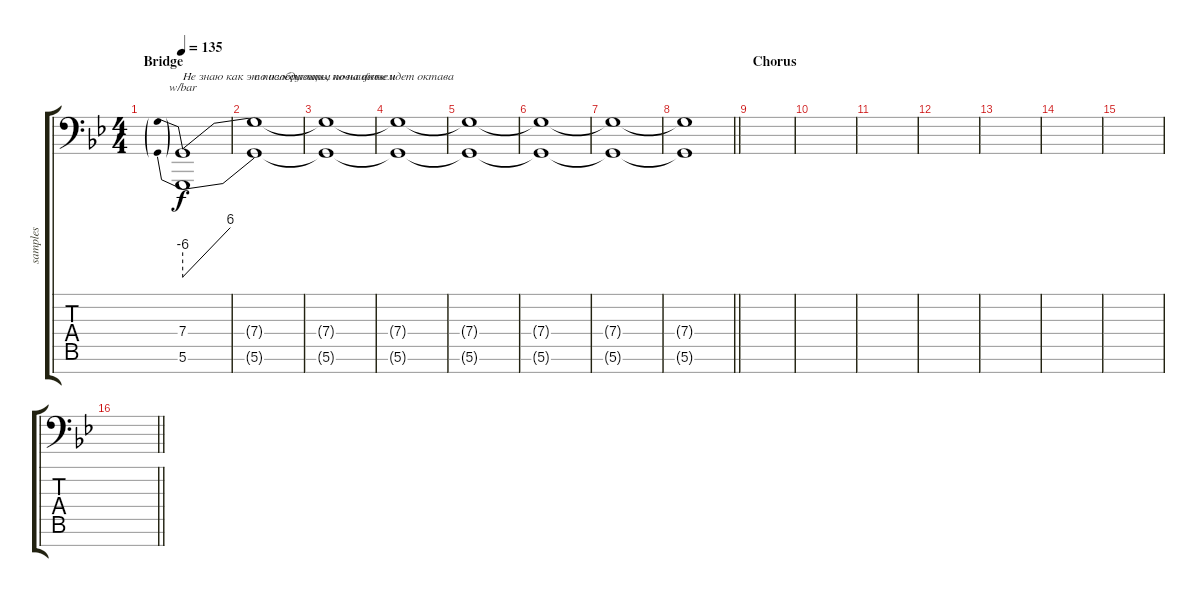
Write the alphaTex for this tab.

\track ("samples" "samples") {instrument brightacousticpiano}
\staff {score tabs}
\tuning (D5 A4 F4 C3 G2 D2 G1) {hide}
\ts (4 4)
\section ("" "Bridge")
\tempo 135
\clef f4
\ks gminor
(7.4 5.6).1{tbe (predivedive default 0 -24 60 24) txt "Не знаю как это изобразить, но на фоне идет октава" dy f volume 10 instrument lead2sawtooth} |
(7.4{t} 5.6{t}).1{txt "с последующим повышением"} |
(7.4{t} 5.6{t}).1 |
(7.4{t} 5.6{t}).1 |
(7.4{t} 5.6{t}).1 |
(7.4{t} 5.6{t}).1 |
(7.4{t} 5.6{t}).1 |
\barLineRight lightlight
(7.4{t} 5.6{t}).1 |
\section ("" "Chorus")
|
|
|
|
|
|
|
\barLineRight lightlight
